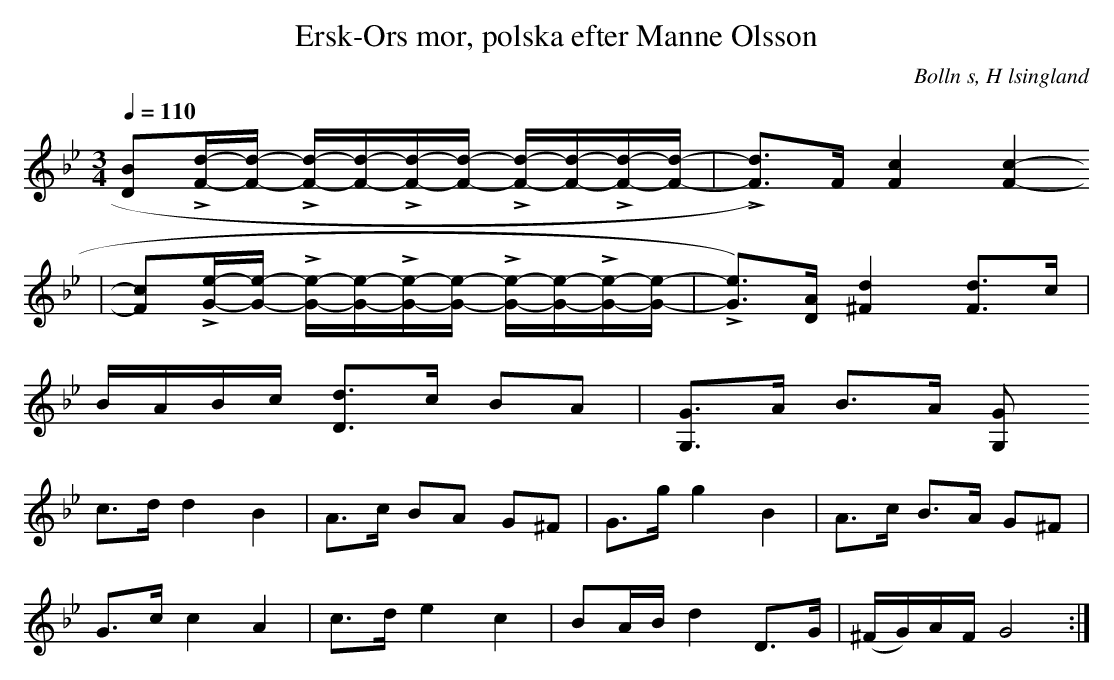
X:1
T: Ersk-Ors mor, polska efter Manne Olsson
O:Bolln s, H lsingland
M:3/4
L:1/8
Q:1/4=110
K:Gm
[D B]L[F/d/]-[F/d/] - L[F/d/]-[F/d/]-L[F/d/]-[F/d/] - L[F/d/]-[F/d/]-L[F/d/]-[F/d/]-| L[F d])>F [-F2 c2] [F2 c2]-
|[F c]L[G/e/]-[G/e/] - L[G/e/]-[G/e/]-L[G/e/]-[G/e/] - L[G/e/]-[G/e/]-L[G/e/]-[G/e/]-| L[Ge])>[D A] [^F2 d2] [F d]>c|
B/A/B/c/ [D d]>c BA|[G, G]>A B>A [G, G]
c>d    d2       B2           | A>c    BA       G^F       | G>g    g2 B2     | A>c         B>A G^F  |
G>c    c2       A2           | c>d    e2       c2        | BA/B/  d2 D>G   | (^F/G/)A/F/ G4      :|
